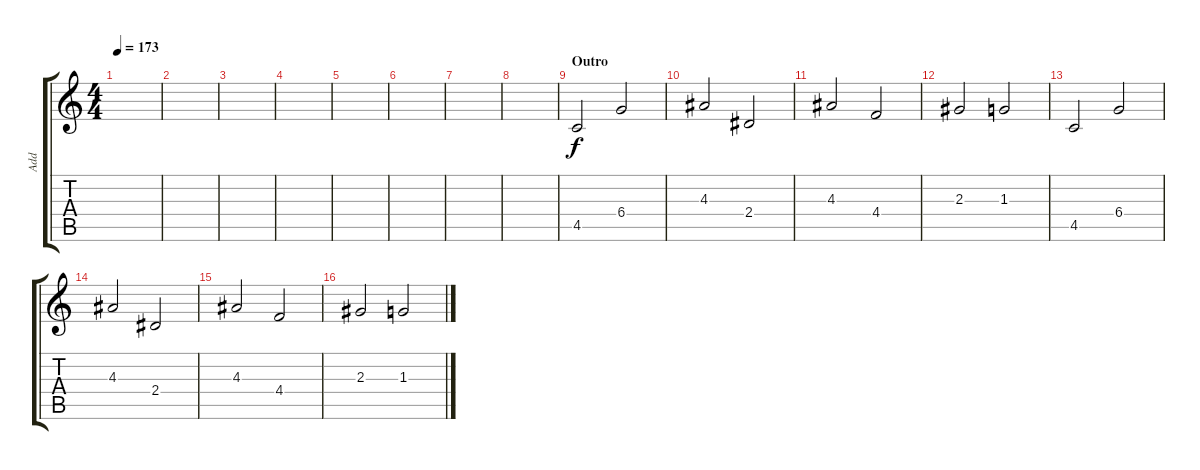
\track ("Add" "Add") {instrument overdrivenguitar}
\staff {score tabs}
\tuning (Eb4 Bb3 Gb3 Db3 Ab2 Eb2) {hide}
\ts (4 4)
\tempo 173
\clef g2
\ks c
|
|
|
|
|
|
|
|
\section ("" "Outro")
4.5.2 6.4.2 |
4.3.2 2.4.2 |
4.3.2 4.4.2 |
2.3.2 1.3.2 |
4.5.2 6.4.2 |
4.3.2 2.4.2 |
4.3.2 4.4.2 |
2.3.2 1.3.2
